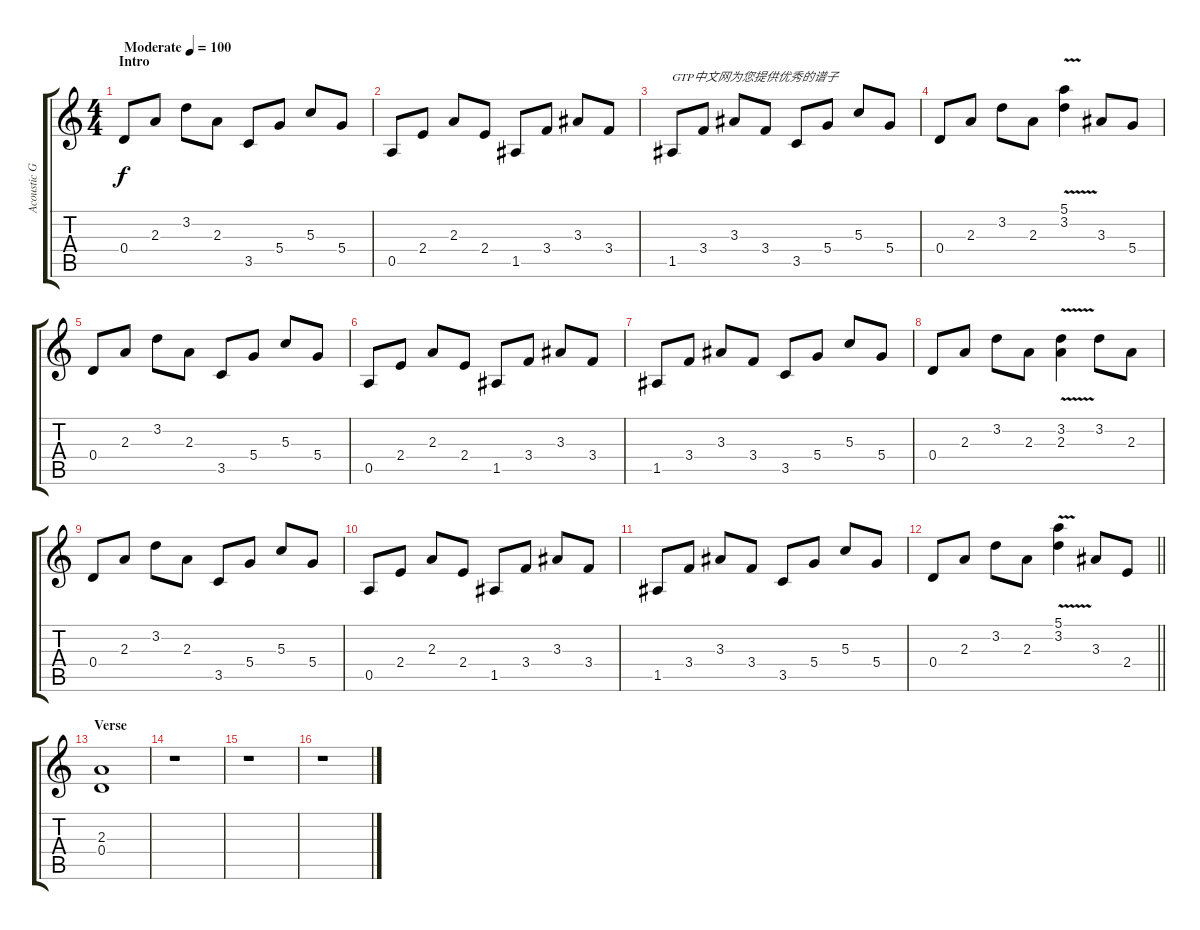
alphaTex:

\track ("Acoustic Guitar 1" "Acoustic G") {instrument acousticguitarsteel}
\staff {score tabs}
\tuning (E4 B3 G3 D3 A2 E2) {hide}
\ts (4 4)
\section ("" "Intro")
\tempo (100 "Moderate")
\clef g2
\ks c
0.4.8{dy f instrument acousticguitarsteel} 2.3.8 3.2.8 2.3.8 3.5.8 5.4.8 5.3.8 5.4.8 |
0.5.8 2.4.8 2.3.8 2.4.8 1.5.8 3.4.8 3.3.8 3.4.8 |
1.5.8{txt "GTP中文网为您提供优秀的谱子"} 3.4.8 3.3.8 3.4.8 3.5.8 5.4.8 5.3.8 5.4.8 |
0.4.8 2.3.8 3.2.8 2.3.8 (5.1{v} 3.2{v}).4 3.3.8 5.4.8 |
0.4.8 2.3.8 3.2.8 2.3.8 3.5.8 5.4.8 5.3.8 5.4.8 |
0.5.8 2.4.8 2.3.8 2.4.8 1.5.8 3.4.8 3.3.8 3.4.8 |
1.5.8 3.4.8 3.3.8 3.4.8 3.5.8 5.4.8 5.3.8 5.4.8 |
0.4.8 2.3.8 3.2.8 2.3.8 (3.2{v} 2.3{v}).4 3.2.8 2.3.8 |
0.4.8 2.3.8 3.2.8 2.3.8 3.5.8 5.4.8 5.3.8 5.4.8 |
0.5.8 2.4.8 2.3.8 2.4.8 1.5.8 3.4.8 3.3.8 3.4.8 |
1.5.8 3.4.8 3.3.8 3.4.8 3.5.8 5.4.8 5.3.8 5.4.8 |
\barLineRight lightlight
0.4.8 2.3.8 3.2.8 2.3.8 (5.1{v} 3.2{v}).4 3.3.8 2.4.8 |
\section ("" "Verse")
(2.3 0.4).1 |
r.1 |
r.1 |
r.1
